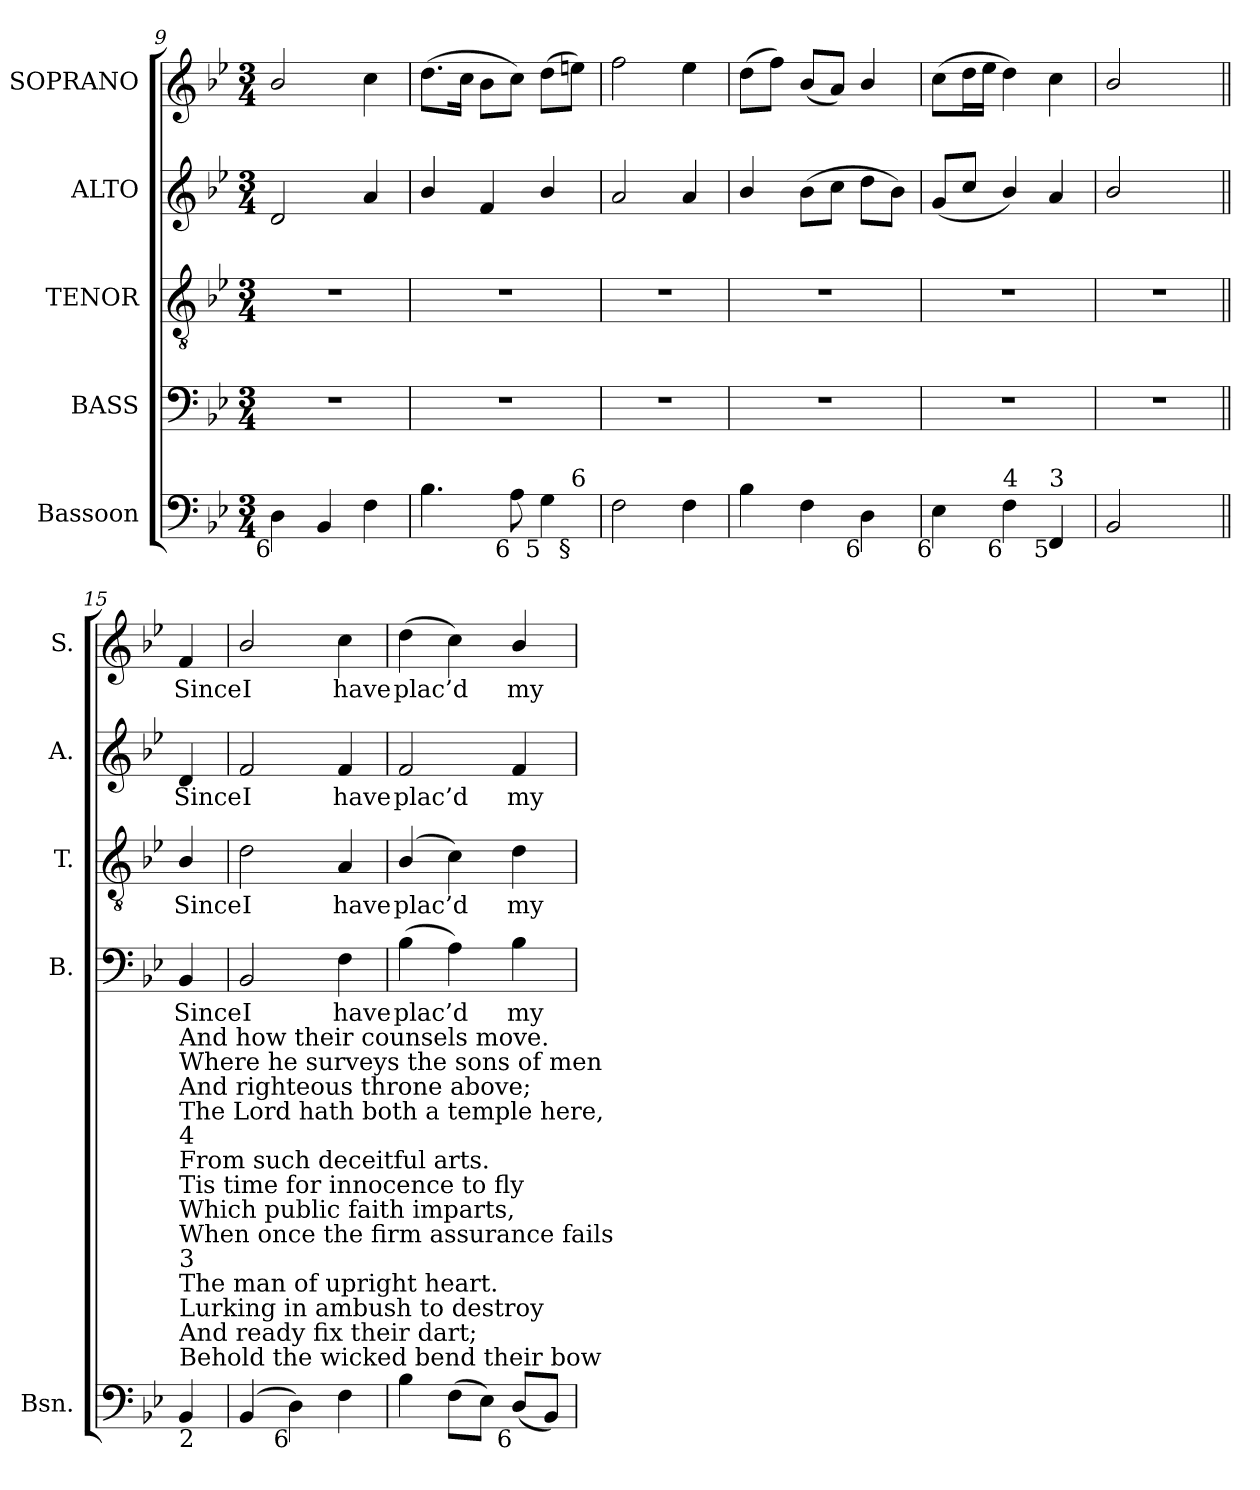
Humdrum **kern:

**kern	**kern	**text	**kern	**text	**kern	**text	**kern	**text
*part5	*part4	*part4	*part3	*part3	*part2	*part2	*part1	*part1
*staff5	*staff4	*staff4	*staff3	*staff3	*staff2	*staff2	*staff1	*staff1
*I"Bassoon	*I"BASS	*	*I"TENOR	*	*I"ALTO	*	*I"SOPRANO	*
*I'Bsn.	*I'B.	*	*I'T.	*	*I'A.	*	*I'S.	*
*clefF4	*clefF4	*	*clefGv2	*	*clefG2	*	*clefG2	*
*	*	*	*ITrd7c12	*	*	*	*	*
*k[b-e-]	*k[b-e-]	*	*k[b-e-]	*	*k[b-e-]	*	*k[b-e-]	*
*B-:	*B-:	*	*B-:	*	*B-:	*	*B-:	*
*M3/4	*M3/4	*	*M3/4	*	*M3/4	*	*M3/4	*
=9	=9	=9	=9	=9	=9	=9	=9	=9
!LO:TX:b:rj:t=6	!	!	!	!	!	!	!	!
!	!LO:N:vis=1	!	!LO:N:vis=1	!	!	!	!	!
4Di\	2.r	.	2.r	.	2di/	.	2b-i/	.
4BB-i/	.	.	.	.	.	.	.	.
4Fi\	.	.	.	.	4ai/	.	4cci\	.
=10	=10	=10	=10	=10	=10	=10	=10	=10
!	!LO:N:vis=1	!	!LO:N:vis=1	!	!	!	!	!
*^	*	*	*	*	*	*	*	*
4.B-i\	2ryy	2.r	.	2.r	.	4b-i/	.	(8.ddi\L	.
.	.	.	.	.	.	.	.	16cci\Jk	.
.	.	.	.	.	.	4fi/	.	8b-i\L	.
!LO:TX:b:rj:t=6	!	!	!	!	!	!	!	!	!
8Ai\	.	.	.	.	.	.	.	8cci\J)	.
!LO:TX:b:rj:t=5	!	!	!	!	!	!	!	!	!
4Gi\	8ryy	.	.	.	.	4b-i/	.	(8ddi\L	.
!	!LO:TX:b:rj:t=§	!	!	!	!	!	!	!	!
!	!LO:TX:t=6	!	!	!	!	!	!	!	!
.	8ryy	.	.	.	.	.	.	8eeni\J)	.
=11	=11	=11	=11	=11	=11	=11	=11	=11	=11
!LO:TX:b:rj:t=7	!	!	!	!	!	!	!	!	!
!	!	!LO:N:vis=1	!	!LO:N:vis=1	!	!	!	!	!
*v	*v	*	*	*	*	*	*	*	*
2Fi\	2.r	.	2.r	.	2ai/	.	2ffi\	.
4Fi\	.	.	.	.	4ai/	.	4ee-i\	.
=12	=12	=12	=12	=12	=12	=12	=12	=12
!	!LO:N:vis=1	!	!LO:N:vis=1	!	!	!	!	!
4B-i\	2.r	.	2.r	.	4b-i/	.	(8ddi\L	.
.	.	.	.	.	.	.	8ffi\J)	.
4Fi\	.	.	.	.	(8b-i\L	.	(8b-i/L	.
.	.	.	.	.	8cci\J	.	8ai/J)	.
!LO:TX:b:rj:t=6	!	!	!	!	!	!	!	!
4Di\	.	.	.	.	8ddi\L	.	4b-i/	.
.	.	.	.	.	8b-i\J)	.	.	.
=13	=13	=13	=13	=13	=13	=13	=13	=13
!LO:TX:b:rj:t=6	!	!	!	!	!	!	!	!
!	!LO:N:vis=1	!	!LO:N:vis=1	!	!	!	!	!
4E-i\	2.r	.	2.r	.	(8gi/L	.	(8cci\L	.
.	.	.	.	.	8cci/J	.	16ddi\L	.
.	.	.	.	.	.	.	16ee-i\JJ	.
!LO:TX:b:rj:t=6	!	!	!	!	!	!	!	!
!LO:TX:t=4	!	!	!	!	!	!	!	!
4Fi\	.	.	.	.	4b-i/)	.	4ddi\)	.
!LO:TX:b:rj:t=5	!	!	!	!	!	!	!	!
!LO:TX:t=3	!	!	!	!	!	!	!	!
4FFi/	.	.	.	.	4ai/	.	4cci\	.
=14	=14	=14	=14	=14	=14	=14	=14	=14
!	!LO:N:vis=1	!	!LO:N:vis=1	!	!	!	!	!
2BB-i/	2.r	.	2.r	.	2b-i/	.	2b-i/	.
4ryy	.	.	.	.	4ryy	.	4ryy	.
!!LO:LB:g=z
=15||	=15||	=15||	=15||	=15||	=15||	=15||	=15||	=15||
!	!	!LO:LY:b:color=#000000	!	!	!	!	!	!
!	!	!	!	!LO:LY:b:color=#000000	!	!	!	!
!	!	!	!	!	!	!LO:LY:b:color=#000000	!	!
!LO:TX:b:t=2	!	!	!	!	!	!	!	!
!LO:TX:t=Behold the wicked bend their bow	!	!	!	!	!	!	!	!
!LO:TX:t=And ready fix their dart;	!	!	!	!	!	!	!	!
!LO:TX:t=Lurking in ambush to destroy	!	!	!	!	!	!	!	!
!LO:TX:t=The man of upright heart.	!	!	!	!	!	!	!	!
!LO:TX:t=3	!	!	!	!	!	!	!	!
!LO:TX:t=When once the firm assurance fails	!	!	!	!	!	!	!	!
!LO:TX:t=Which public faith imparts,	!	!	!	!	!	!	!	!
!LO:TX:t=Tis time for innocence to fly	!	!	!	!	!	!	!	!
!LO:TX:t=From such deceitful arts.	!	!	!	!	!	!	!	!
!LO:TX:t=4	!	!	!	!	!	!	!	!
!LO:TX:t=The Lord hath both a temple here,	!	!	!	!	!	!	!	!
!LO:TX:t=And righteous throne above;	!	!	!	!	!	!	!	!
!LO:TX:t=Where he surveys the sons of men	!	!	!	!	!	!	!	!
!LO:TX:t=And how their counsels move.	!	!	!	!	!	!	!	!
!	!	!	!	!	!	!	!	!LO:LY:b:color=#000000
4BB-i/	4BB-i/	Since	4BB-i/	Since	4di/	Since	4fi/	Since
=16	=16	=16	=16	=16	=16	=16	=16	=16
!	!	!LO:LY:b:color=#000000	!	!	!	!	!	!
!	!	!	!	!LO:LY:b:color=#000000	!	!	!	!
!	!	!	!	!	!	!LO:LY:b:color=#000000	!	!
!	!	!	!	!	!	!	!	!LO:LY:b:color=#000000
(4BB-i/	2BB-i/	I	2Di\	I	2fi/	I	2b-i/	I
!LO:TX:b:rj:t=6	!	!	!	!	!	!	!	!
4Di\)	.	.	.	.	.	.	.	.
!	!	!LO:LY:b:color=#000000	!	!	!	!	!	!
!	!	!	!	!LO:LY:b:color=#000000	!	!	!	!
!	!	!	!	!	!	!LO:LY:b:color=#000000	!	!
!	!	!	!	!	!	!	!	!LO:LY:b:color=#000000
4Fi\	4Fi\	have	4AAi/	have	4fi/	have	4cci\	have
=17	=17	=17	=17	=17	=17	=17	=17	=17
!	!	!LO:LY:b:color=#000000	!	!	!	!	!	!
!	!	!	!	!LO:LY:b:color=#000000	!	!	!	!
!	!	!	!	!	!	!LO:LY:b:color=#000000	!	!
!	!	!	!	!	!	!	!	!LO:LY:b:color=#000000
4B-i\	(4B-i\	plac’d	(4BB-i/	plac’d	2fi/	plac’d	(4ddi\	plac’d
(8Fi\L	4Ai\)	.	4Ci\)	.	.	.	4cci\)	.
8E-i\J)	.	.	.	.	.	.	.	.
!	!	!LO:LY:b:color=#000000	!	!	!	!	!	!
!	!	!	!	!LO:LY:b:color=#000000	!	!	!	!
!	!	!	!	!	!	!LO:LY:b:color=#000000	!	!
!LO:TX:b:rj:t=6	!	!	!	!	!	!	!	!
!	!	!	!	!	!	!	!	!LO:LY:b:color=#000000
(8Di/L	4B-i\	my	4Di\	my	4fi/	my	4b-i/	my
8BB-i/J)	.	.	.	.	.	.	.	.
=	=	=	=	=	=	=	=	=
*-	*-	*-	*-	*-	*-	*-	*-	*-
